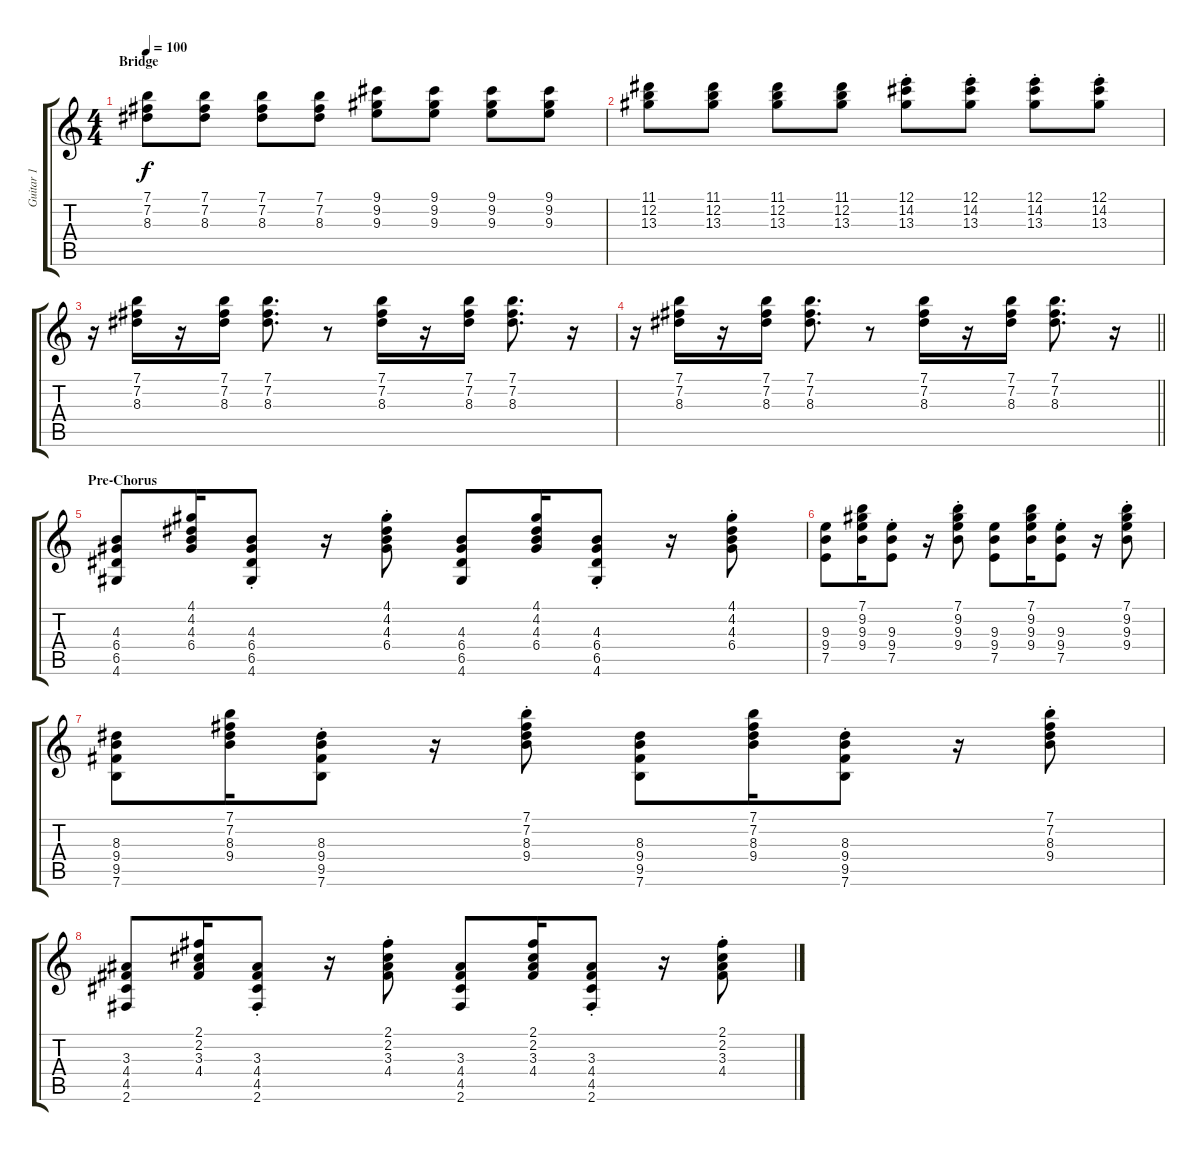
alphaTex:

\track ("Guitar 1" "Guitar 1") {instrument overdrivenguitar}
\staff {score tabs}
\tuning (E4 B3 G3 D3 A2 E2) {hide}
\ts (4 4)
\section ("" "Bridge")
\tempo 100
\clef g2
\ks c
(7.1 7.2 8.3).8{dy f} (7.1 7.2 8.3).8 (7.1 7.2 8.3).8 (7.1 7.2 8.3).8 (9.1 9.2 9.3).8 (9.1 9.2 9.3).8 (9.1 9.2 9.3).8 (9.1 9.2 9.3).8 |
(11.1 12.2 13.3).8 (11.1 12.2 13.3).8 (11.1 12.2 13.3).8 (11.1 12.2 13.3).8 (12.1{st} 14.2{st} 13.3{st}).8 (12.1{st} 14.2{st} 13.3{st}).8 (12.1{st} 14.2{st} 13.3{st}).8 (12.1{st} 14.2{st} 13.3{st}).8 |
r.16 (7.1 7.2 8.3).16 r.16 (7.1 7.2 8.3).16 (7.1 7.2 8.3).8{d} r.8 (7.1 7.2 8.3).16 r.16 (7.1 7.2 8.3).16 (7.1 7.2 8.3).8{d} r.16 |
\barLineRight lightlight
r.16 (7.1 7.2 8.3).16 r.16 (7.1 7.2 8.3).16 (7.1 7.2 8.3).8{d} r.8 (7.1 7.2 8.3).16 r.16 (7.1 7.2 8.3).16 (7.1 7.2 8.3).8{d} r.16 |
\section ("" "Pre-Chorus")
(4.3 6.4 6.5 4.6).8{instrument overdrivenguitar} (4.1 4.2 4.3 6.4).16 (4.3{st} 6.4{st} 6.5{st} 4.6{st}).8 r.16 (4.1{st} 4.2{st} 4.3{st} 6.4{st}).8 (4.3 6.4 6.5 4.6).8 (4.1 4.2 4.3 6.4).16 (4.3{st} 6.4{st} 6.5{st} 4.6{st}).8 r.16 (4.1{st} 4.2{st} 4.3{st} 6.4{st}).8 |
(9.3 9.4 7.5).8 (7.1 9.2 9.3 9.4).16 (9.3{st} 9.4{st} 7.5{st}).8 r.16 (7.1{st} 9.2{st} 9.3{st} 9.4{st}).8 (9.3 9.4 7.5).8 (7.1 9.2 9.3 9.4).16 (9.3{st} 9.4{st} 7.5{st}).8 r.16 (7.1{st} 9.2{st} 9.3{st} 9.4{st}).8 |
(8.3 9.4 9.5 7.6).8 (7.1 7.2 8.3 9.4).16 (8.3{st} 9.4{st} 9.5{st} 7.6{st}).8 r.16 (7.1{st} 7.2{st} 8.3{st} 9.4{st}).8 (8.3 9.4 9.5 7.6).8 (7.1 7.2 8.3 9.4).16 (8.3{st} 9.4{st} 9.5{st} 7.6{st}).8 r.16 (7.1{st} 7.2{st} 8.3{st} 9.4{st}).8 |
(3.3 4.4 4.5 2.6).8 (2.1 2.2 3.3 4.4).16 (3.3{st} 4.4{st} 4.5{st} 2.6{st}).8 r.16 (2.1{st} 2.2{st} 3.3{st} 4.4{st}).8 (3.3 4.4 4.5 2.6).8 (2.1 2.2 3.3 4.4).16 (3.3{st} 4.4{st} 4.5{st} 2.6{st}).8 r.16 (2.1{st} 2.2{st} 3.3{st} 4.4{st}).8
